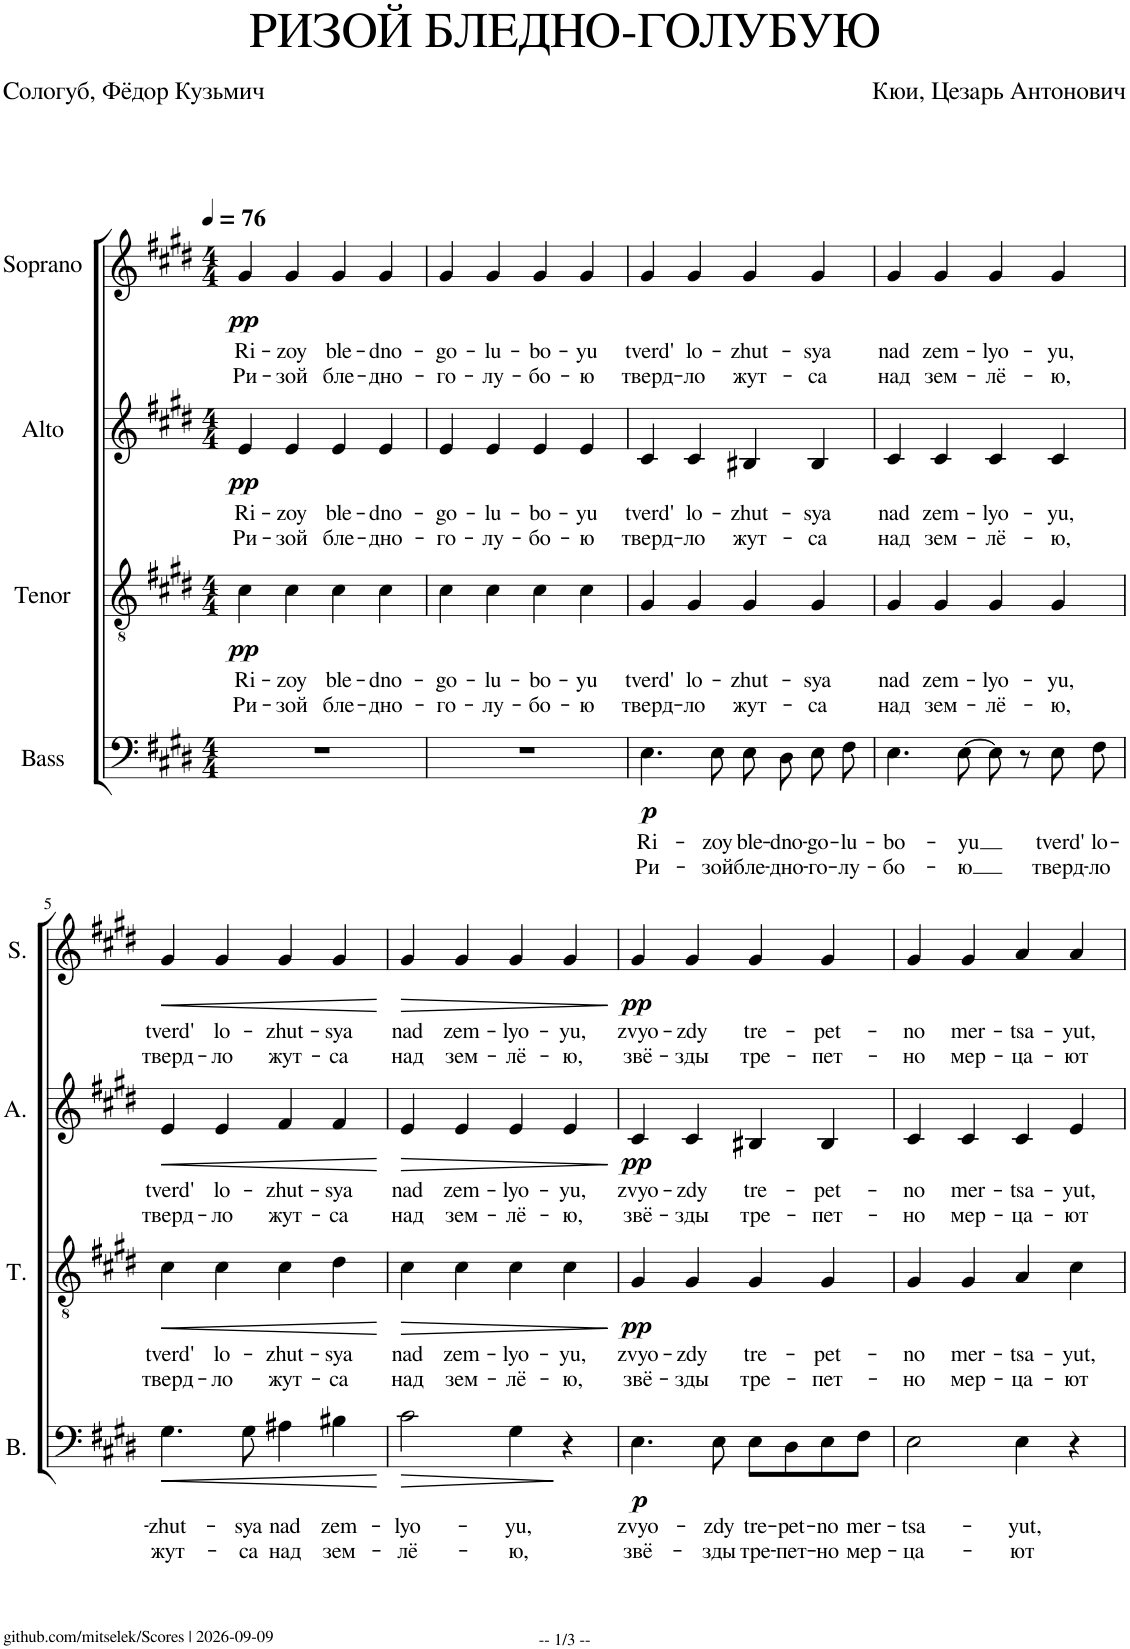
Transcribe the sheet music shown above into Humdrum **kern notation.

**kern	**text	**text	**dynam	**kern	**text	**text	**dynam	**kern	**text	**text	**dynam	**kern	**text	**text	**dynam
*part4	*part4	*part4	*part4	*part3	*part3	*part3	*part3	*part2	*part2	*part2	*part2	*part1	*part1	*part1	*part1
*staff4	*staff4	*staff4	*staff4	*staff3	*staff3	*staff3	*staff3	*staff2	*staff2	*staff2	*staff2	*staff1	*staff1	*staff1	*staff1
*I"Bass	*	*	*	*I"Tenor	*	*	*	*I"Alto	*	*	*	*I"Soprano	*	*	*
*I'B.	*	*	*	*I'T.	*	*	*	*I'A.	*	*	*	*I'S.	*	*	*
*clefF4	*	*	*	*clefGv2	*	*	*	*clefG2	*	*	*	*clefG2	*	*	*
*	*	*	*	*	*	*	*	*Trd1c2	*	*	*	*	*	*	*
*k[f#c#g#d#]	*	*	*	*k[f#c#g#d#]	*	*	*	*k[f#c#g#d#]	*	*	*	*k[f#c#g#d#]	*	*	*
*M4/4	*	*	*	*M4/4	*	*	*	*M4/4	*	*	*	*M4/4	*	*	*
*MM76	*	*	*	*MM76	*	*	*	*MM76	*	*	*	*MM76	*	*	*
=1	=1	=1	=1	=1	=1	=1	=1	=1	=1	=1	=1	=1	=1	=1	=1
!	!	!	!	!	!LO:LY:b	!LO:LY:b	!LO:DY:b	!	!LO:LY:b	!LO:LY:b	!LO:DY:b	!	!LO:LY:b	!LO:LY:b	!LO:DY:b
1r	.	.	.	4c#\	Ri-	Ри-	pp	4e/	Ri-	Ри-	pp	4g#/	Ri-	Ри-	pp
!	!	!	!	!	!LO:LY:b	!LO:LY:b	!	!	!LO:LY:b	!LO:LY:b	!	!	!LO:LY:b	!LO:LY:b	!
.	.	.	.	4c#\	-zoy	-зой	.	4e/	-zoy	-зой	.	4g#/	-zoy	-зой	.
!	!	!	!	!	!LO:LY:b	!LO:LY:b	!	!	!LO:LY:b	!LO:LY:b	!	!	!LO:LY:b	!LO:LY:b	!
.	.	.	.	4c#\	ble-	бле-	.	4e/	ble-	бле-	.	4g#/	ble-	бле-	.
!	!	!	!	!	!LO:LY:b	!LO:LY:b	!	!	!LO:LY:b	!LO:LY:b	!	!	!LO:LY:b	!LO:LY:b	!
.	.	.	.	4c#\	-dno-	-дно-	.	4e/	-dno-	-дно-	.	4g#/	-dno-	-дно-	.
=2	=2	=2	=2	=2	=2	=2	=2	=2	=2	=2	=2	=2	=2	=2	=2
!	!	!	!	!	!LO:LY:b	!LO:LY:b	!	!	!LO:LY:b	!LO:LY:b	!	!	!LO:LY:b	!LO:LY:b	!
1r	.	.	.	4c#\	-go-	-го-	.	4e/	-go-	-го-	.	4g#/	-go-	-го-	.
!	!	!	!	!	!LO:LY:b	!LO:LY:b	!	!	!LO:LY:b	!LO:LY:b	!	!	!LO:LY:b	!LO:LY:b	!
.	.	.	.	4c#\	-lu-	-лу-	.	4e/	-lu-	-лу-	.	4g#/	-lu-	-лу-	.
!	!	!	!	!	!LO:LY:b	!LO:LY:b	!	!	!LO:LY:b	!LO:LY:b	!	!	!LO:LY:b	!LO:LY:b	!
.	.	.	.	4c#\	-bo-	-бо-	.	4e/	-bo-	-бо-	.	4g#/	-bo-	-бо-	.
!	!	!	!	!	!LO:LY:b	!LO:LY:b	!	!	!LO:LY:b	!LO:LY:b	!	!	!LO:LY:b	!LO:LY:b	!
.	.	.	.	4c#\	-yu	-ю	.	4e/	-yu	-ю	.	4g#/	-yu	-ю	.
=3	=3	=3	=3	=3	=3	=3	=3	=3	=3	=3	=3	=3	=3	=3	=3
!	!LO:LY:b	!LO:LY:b	!LO:DY:b	!	!LO:LY:b	!LO:LY:b	!	!	!LO:LY:b	!LO:LY:b	!	!	!LO:LY:b	!LO:LY:b	!
4.E\	Ri-	Ри-	p	4G#/	tverd'	тверд-	.	4c#/	tverd'	тверд-	.	4g#/	tverd'	тверд-	.
!	!	!	!	!	!LO:LY:b	!LO:LY:b	!	!	!LO:LY:b	!LO:LY:b	!	!	!LO:LY:b	!LO:LY:b	!
.	.	.	.	4G#/	lo-	-ло	.	4c#/	lo-	-ло	.	4g#/	lo-	-ло	.
!	!LO:LY:b	!LO:LY:b	!	!	!	!	!	!	!	!	!	!	!	!	!
8E\	-zoy	-зой	.	.	.	.	.	.	.	.	.	.	.	.	.
!	!LO:LY:b	!LO:LY:b	!	!	!LO:LY:b	!LO:LY:b	!	!	!LO:LY:b	!LO:LY:b	!	!	!LO:LY:b	!LO:LY:b	!
8E\	ble-	бле-	.	4G#/	-zhut-	жут-	.	4B#X/	-zhut-	жут-	.	4g#/	-zhut-	жут-	.
!	!LO:LY:b	!LO:LY:b	!	!	!	!	!	!	!	!	!	!	!	!	!
8D#\	-dno-	-дно-	.	.	.	.	.	.	.	.	.	.	.	.	.
!	!LO:LY:b	!LO:LY:b	!	!	!LO:LY:b	!LO:LY:b	!	!	!LO:LY:b	!LO:LY:b	!	!	!LO:LY:b	!LO:LY:b	!
8E\	-go-	-го-	.	4G#/	-sya	-са	.	4B#/	-sya	-са	.	4g#/	-sya	-са	.
!	!LO:LY:b	!LO:LY:b	!	!	!	!	!	!	!	!	!	!	!	!	!
8F#\	-lu-	-лу-	.	.	.	.	.	.	.	.	.	.	.	.	.
=4	=4	=4	=4	=4	=4	=4	=4	=4	=4	=4	=4	=4	=4	=4	=4
!	!LO:LY:b	!LO:LY:b	!	!	!LO:LY:b	!LO:LY:b	!	!	!LO:LY:b	!LO:LY:b	!	!	!LO:LY:b	!LO:LY:b	!
4.E\	-bo-	-бо-	.	4G#/	nad	над	.	4c#/	nad	над	.	4g#/	nad	над	.
!	!	!	!	!	!LO:LY:b	!LO:LY:b	!	!	!LO:LY:b	!LO:LY:b	!	!	!LO:LY:b	!LO:LY:b	!
.	.	.	.	4G#/	zem-	зем-	.	4c#/	zem-	зем-	.	4g#/	zem-	зем-	.
!	!LO:LY:b	!LO:LY:b	!	!	!	!	!	!	!	!	!	!	!	!	!
[8E\	-yu	-ю	.	.	.	.	.	.	.	.	.	.	.	.	.
!	!	!	!	!	!LO:LY:b	!LO:LY:b	!	!	!LO:LY:b	!LO:LY:b	!	!	!LO:LY:b	!LO:LY:b	!
8E\]	.	.	.	4G#/	-lyo-	-лё-	.	4c#/	-lyo-	-лё-	.	4g#/	-lyo-	-лё-	.
8r	.	.	.	.	.	.	.	.	.	.	.	.	.	.	.
!	!LO:LY:b	!LO:LY:b	!	!	!LO:LY:b	!LO:LY:b	!	!	!LO:LY:b	!LO:LY:b	!	!	!LO:LY:b	!LO:LY:b	!
8E\	tverd'	тверд-	.	4G#/	-yu,	-ю,	.	4c#/	-yu,	-ю,	.	4g#/	-yu,	-ю,	.
!	!LO:LY:b	!LO:LY:b	!	!	!	!	!	!	!	!	!	!	!	!	!
8F#\	lo-	-ло	.	.	.	.	.	.	.	.	.	.	.	.	.
!!LO:LB:g=z
=5	=5	=5	=5	=5	=5	=5	=5	=5	=5	=5	=5	=5	=5	=5	=5
!	!LO:LY:b	!LO:LY:b	!LO:HP:b	!	!LO:LY:b	!LO:LY:b	!LO:HP:b	!	!LO:LY:b	!LO:LY:b	!LO:HP:b	!	!LO:LY:b	!LO:LY:b	!LO:HP:b
4.G#\	-zhut-	жут-	<	4c#\	tverd'	тверд-	<	4e/	tverd'	тверд-	<	4g#/	tverd'	тверд-	<
!	!	!	!	!	!LO:LY:b	!LO:LY:b	!	!	!LO:LY:b	!LO:LY:b	!	!	!LO:LY:b	!LO:LY:b	!
.	.	.	.	4c#\	lo-	-ло	.	4e/	lo-	-ло	.	4g#/	lo-	-ло	.
!	!LO:LY:b	!LO:LY:b	!	!	!	!	!	!	!	!	!	!	!	!	!
8G#\	-sya	-са	.	.	.	.	.	.	.	.	.	.	.	.	.
!	!LO:LY:b	!LO:LY:b	!	!	!LO:LY:b	!LO:LY:b	!	!	!LO:LY:b	!LO:LY:b	!	!	!LO:LY:b	!LO:LY:b	!
4A#X\	nad	над	.	4c#\	-zhut-	жут-	.	4f#/	-zhut-	жут-	.	4g#/	-zhut-	жут-	.
!	!LO:LY:b	!LO:LY:b	!	!	!LO:LY:b	!LO:LY:b	!	!	!LO:LY:b	!LO:LY:b	!	!	!LO:LY:b	!LO:LY:b	!
4B#X\	zem-	зем-	.	4d#\	-sya	-са	.	4f#/	-sya	-са	.	4g#/	-sya	-са	.
.	.	.	[	.	.	.	[	.	.	.	[	.	.	.	[
=6	=6	=6	=6	=6	=6	=6	=6	=6	=6	=6	=6	=6	=6	=6	=6
!	!LO:LY:b	!LO:LY:b	!LO:HP:b	!	!LO:LY:b	!LO:LY:b	!LO:HP:b	!	!LO:LY:b	!LO:LY:b	!LO:HP:b	!	!LO:LY:b	!LO:LY:b	!LO:HP:b
2c#\	-lyo-	-лё-	>	4c#\	nad	над	>	4e/	nad	над	>	4g#/	nad	над	>
!	!	!	!	!	!LO:LY:b	!LO:LY:b	!	!	!LO:LY:b	!LO:LY:b	!	!	!LO:LY:b	!LO:LY:b	!
.	.	.	.	4c#\	zem-	зем-	.	4e/	zem-	зем-	.	4g#/	zem-	зем-	.
!	!LO:LY:b	!LO:LY:b	!	!	!LO:LY:b	!LO:LY:b	!	!	!LO:LY:b	!LO:LY:b	!	!	!LO:LY:b	!LO:LY:b	!
4G#\	-yu,	-ю,	.	4c#\	-lyo-	-лё-	.	4e/	-lyo-	-лё-	.	4g#/	-lyo-	-лё-	.
!	!	!	!	!	!LO:LY:b	!LO:LY:b	!	!	!LO:LY:b	!LO:LY:b	!	!	!LO:LY:b	!LO:LY:b	!
4r	.	.	]	4c#\	-yu,	-ю,	.	4e/	-yu,	-ю,	.	4g#/	-yu,	-ю,	.
.	.	.	.	.	.	.	]	.	.	.	]	.	.	.	]
=7	=7	=7	=7	=7	=7	=7	=7	=7	=7	=7	=7	=7	=7	=7	=7
!	!LO:LY:b	!LO:LY:b	!LO:DY:b	!	!LO:LY:b	!LO:LY:b	!LO:DY:b	!	!LO:LY:b	!LO:LY:b	!LO:DY:b	!	!LO:LY:b	!LO:LY:b	!LO:DY:b
4.E\	zvyo-	звё-	p	4G#/	zvyo-	звё-	pp	4c#/	zvyo-	звё-	pp	4g#/	zvyo-	звё-	pp
!	!	!	!	!	!LO:LY:b	!LO:LY:b	!	!	!LO:LY:b	!LO:LY:b	!	!	!LO:LY:b	!LO:LY:b	!
.	.	.	.	4G#/	-zdy	-зды	.	4c#/	-zdy	-зды	.	4g#/	-zdy	-зды	.
!	!LO:LY:b	!LO:LY:b	!	!	!	!	!	!	!	!	!	!	!	!	!
8E\	-zdy	-зды	.	.	.	.	.	.	.	.	.	.	.	.	.
!	!LO:LY:b	!LO:LY:b	!	!	!LO:LY:b	!LO:LY:b	!	!	!LO:LY:b	!LO:LY:b	!	!	!LO:LY:b	!LO:LY:b	!
8E\L	tre-	тре-	.	4G#/	tre-	тре-	.	4B#X/	tre-	тре-	.	4g#/	tre-	тре-	.
!	!LO:LY:b	!LO:LY:b	!	!	!	!	!	!	!	!	!	!	!	!	!
8D#\	-pet-	-пет-	.	.	.	.	.	.	.	.	.	.	.	.	.
!	!LO:LY:b	!LO:LY:b	!	!	!LO:LY:b	!LO:LY:b	!	!	!LO:LY:b	!LO:LY:b	!	!	!LO:LY:b	!LO:LY:b	!
8E\	-no	-но	.	4G#/	-pet-	-пет-	.	4B#/	-pet-	-пет-	.	4g#/	-pet-	-пет-	.
!	!LO:LY:b	!LO:LY:b	!	!	!	!	!	!	!	!	!	!	!	!	!
8F#\J	mer-	мер-	.	.	.	.	.	.	.	.	.	.	.	.	.
=8	=8	=8	=8	=8	=8	=8	=8	=8	=8	=8	=8	=8	=8	=8	=8
!	!LO:LY:b	!LO:LY:b	!	!	!LO:LY:b	!LO:LY:b	!	!	!LO:LY:b	!LO:LY:b	!	!	!LO:LY:b	!LO:LY:b	!
2E\	-tsa-	-ца-	.	4G#/	-no	-но	.	4c#/	-no	-но	.	4g#/	-no	-но	.
!	!	!	!	!	!LO:LY:b	!LO:LY:b	!	!	!LO:LY:b	!LO:LY:b	!	!	!LO:LY:b	!LO:LY:b	!
.	.	.	.	4G#/	mer-	мер-	.	4c#/	mer-	мер-	.	4g#/	mer-	мер-	.
!	!LO:LY:b	!LO:LY:b	!	!	!LO:LY:b	!LO:LY:b	!	!	!LO:LY:b	!LO:LY:b	!	!	!LO:LY:b	!LO:LY:b	!
4E\	-yut,	-ют	.	4A/	-tsa-	-ца-	.	4c#/	-tsa-	-ца-	.	4a/	-tsa-	-ца-	.
!	!	!	!	!	!LO:LY:b	!LO:LY:b	!	!	!LO:LY:b	!LO:LY:b	!	!	!LO:LY:b	!LO:LY:b	!
4r	.	.	.	4c#\	-yut,	-ют	.	4e/	-yut,	-ют	.	4a/	-yut,	-ют	.
=	=	=	=	=	=	=	=	=	=	=	=	=	=	=	=
*-	*-	*-	*-	*-	*-	*-	*-	*-	*-	*-	*-	*-	*-	*-	*-
